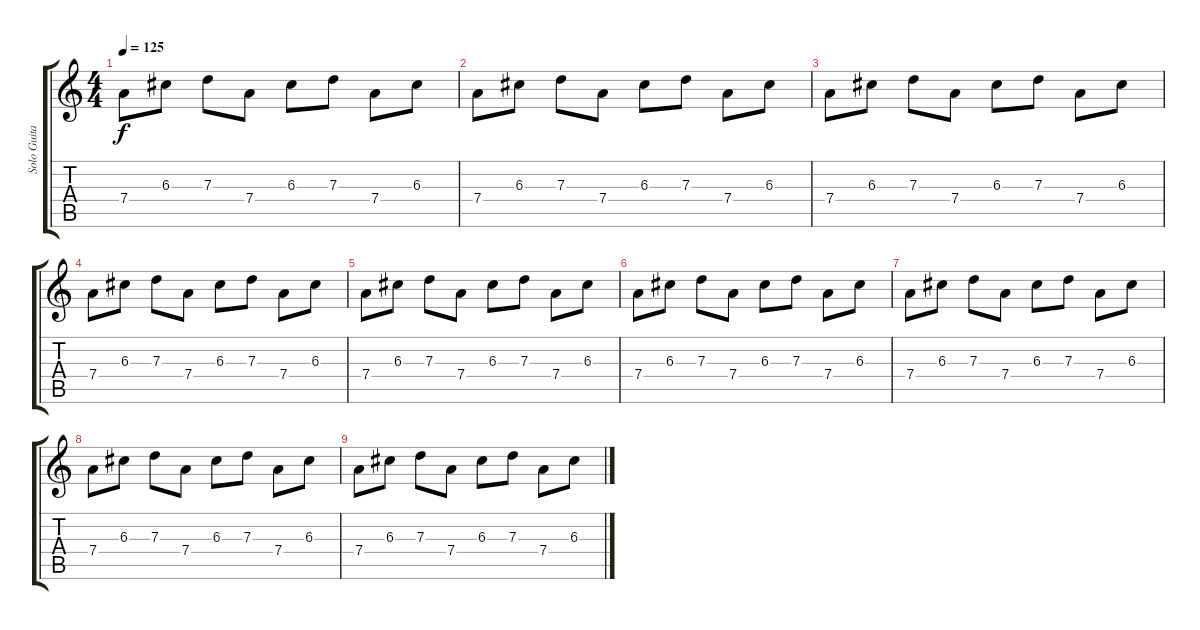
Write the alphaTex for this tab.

\track ("Solo Guitar or Synth" "Solo Guita") {instrument overdrivenguitar}
\staff {score tabs}
\tuning (E4 B3 G3 D3 A2 E2) {hide}
\ts (4 4)
\tempo 125
\clef g2
\ks c
7.4.8{dy f} 6.3.8 7.3.8 7.4.8 6.3.8 7.3.8 7.4.8 6.3.8 |
7.4.8 6.3.8 7.3.8 7.4.8 6.3.8 7.3.8 7.4.8 6.3.8 |
7.4.8 6.3.8 7.3.8 7.4.8 6.3.8 7.3.8 7.4.8 6.3.8 |
7.4.8 6.3.8 7.3.8 7.4.8 6.3.8 7.3.8 7.4.8 6.3.8 |
7.4.8 6.3.8 7.3.8 7.4.8 6.3.8 7.3.8 7.4.8 6.3.8 |
7.4.8 6.3.8 7.3.8 7.4.8 6.3.8 7.3.8 7.4.8 6.3.8 |
7.4.8 6.3.8 7.3.8 7.4.8 6.3.8 7.3.8 7.4.8 6.3.8 |
7.4.8 6.3.8 7.3.8 7.4.8 6.3.8 7.3.8 7.4.8 6.3.8 |
7.4.8 6.3.8 7.3.8 7.4.8 6.3.8 7.3.8 7.4.8 6.3.8
